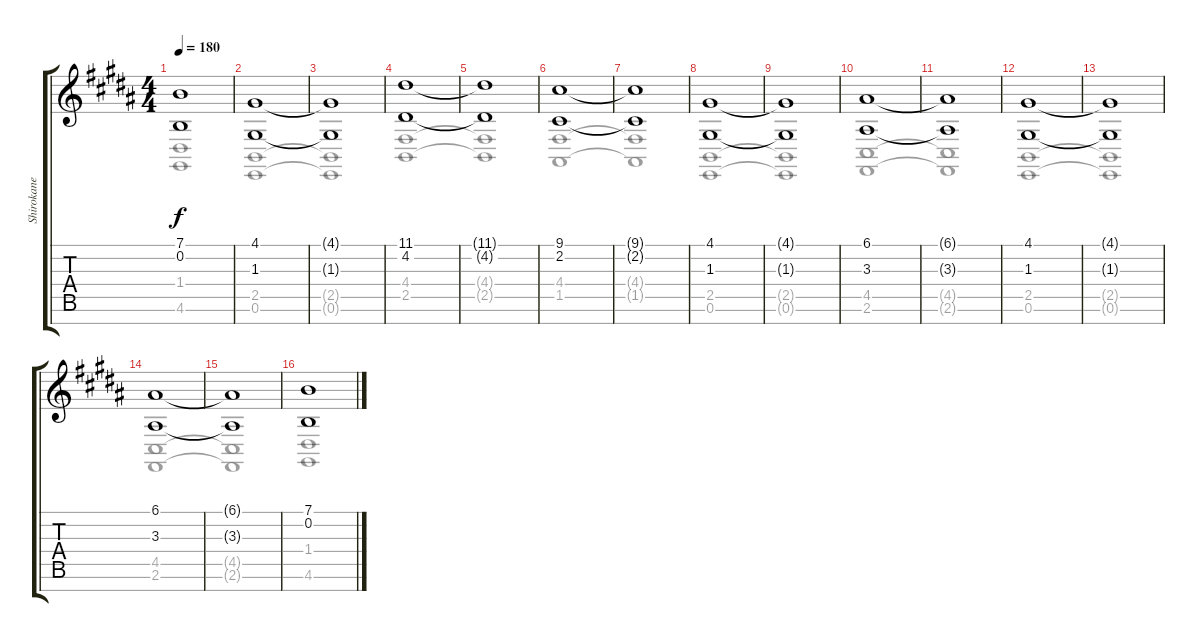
\track ("Shirokane Rinko" "Shirokane ") {instrument acousticgrandpiano}
\staff {score tabs}
\tuning (E4 B3 G3 D3 A2 E2 B1) {hide}
\voice
\ts (4 4)
\tempo 180
\clef g2
\ks b
(7.1{t} 0.2{t}).1{dy f} |
(4.1 1.3).1 |
(4.1{t} 1.3{t}).1 |
(11.1 4.2).1 |
(11.1{t} 4.2{t}).1 |
(9.1 2.2).1 |
(9.1{t} 2.2{t}).1 |
(4.1 1.3).1 |
(4.1{t} 1.3{t}).1 |
(6.1 3.3).1 |
(6.1{t} 3.3{t}).1 |
(4.1 1.3).1 |
(4.1{t} 1.3{t}).1 |
(6.1 3.3).1 |
(6.1{t} 3.3{t}).1 |
(7.1 0.2).1
\voice
\clef g2
\ottava regular
\simile none
\ks b
(1.4{t} 4.6{t}).1{dy f} |
(2.5 0.6).1 |
(2.5{t} 0.6{t}).1 |
(4.4 2.5).1 |
(4.4{t} 2.5{t}).1 |
(4.4 1.5).1 |
(4.4{t} 1.5{t}).1 |
(2.5 0.6).1 |
(2.5{t} 0.6{t}).1 |
(4.5 2.6).1 |
(4.5{t} 2.6{t}).1 |
(2.5 0.6).1 |
(2.5{t} 0.6{t}).1 |
(4.5 2.6).1 |
(4.5{t} 2.6{t}).1 |
(1.4 4.6).1
